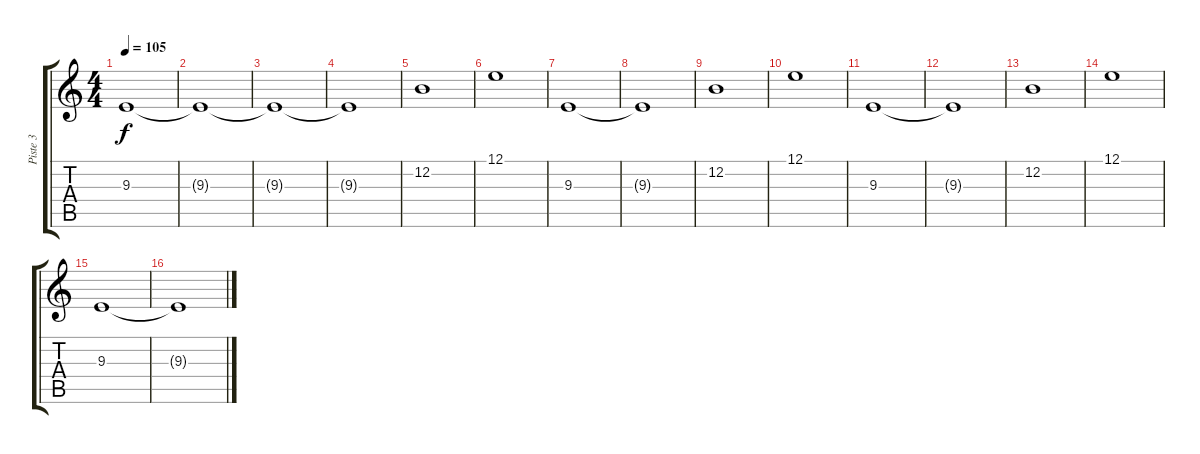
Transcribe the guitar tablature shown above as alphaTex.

\track ("Piste 3" "Piste 3") {instrument pad8sweep}
\staff {score tabs}
\tuning (E4 B3 G3 D3 A2 E2) {hide}
\ts (4 4)
\tempo 105
\clef g2
\ks c
9.3.1{dy f volume 9 instrument pad8sweep} |
9.3{t}.1{volume 13 balance 0} |
9.3{t}.1 |
9.3{t}.1 |
12.2.1 |
12.1.1 |
9.3.1 |
9.3{t}.1 |
12.2.1 |
12.1.1 |
9.3.1 |
9.3{t}.1 |
12.2.1 |
12.1.1 |
9.3.1 |
9.3{t}.1
